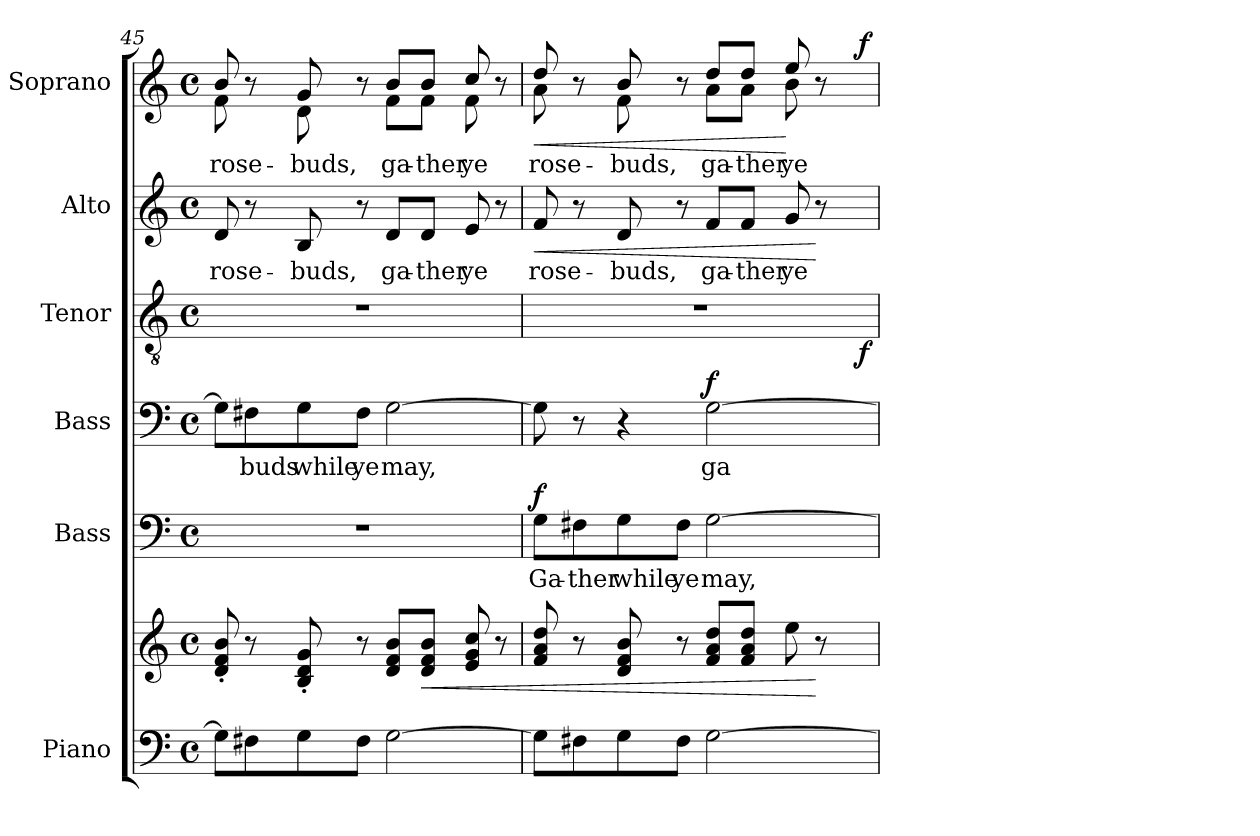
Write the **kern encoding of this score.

**kern	**kern	**dynam	**kern	**text	**dynam	**kern	**text	**dynam	**kern	**dynam	**kern	**text	**dynam	**kern	**text	**dynam
*part6	*part6	*part6	*part5	*part5	*part5	*part4	*part4	*part4	*part3	*part3	*part2	*part2	*part2	*part1	*part1	*part1
*staff7	*staff6	*staff6/7	*staff5	*staff5	*staff5	*staff4	*staff4	*staff4	*staff3	*staff3	*staff2	*staff2	*staff2	*staff1	*staff1	*staff1
*I"Piano	*	*	*I"Bass	*	*	*I"Bass	*	*	*I"Tenor	*	*I"Alto	*	*	*I"Soprano	*	*
*I'Pno.	*	*	*I'B.	*	*	*I'B.	*	*	*I'T.	*	*I'A.	*	*	*I'S.	*	*
!!LO:LB:g=z
*clefF4	*clefG2	*	*clefF4	*	*	*clefF4	*	*	*clefGv2	*	*clefG2	*	*	*clefG2	*	*
*	*	*	*	*	*	*	*	*	*ITrd7c12	*	*	*	*	*	*	*
*k[]	*k[]	*	*k[]	*	*	*k[]	*	*	*k[]	*	*k[]	*	*	*k[]	*	*
*C:	*C:	*	*C:	*	*	*C:	*	*	*C:	*	*C:	*	*	*C:	*	*
*M4/4	*M4/4	*	*M4/4	*	*	*M4/4	*	*	*M4/4	*	*M4/4	*	*	*M4/4	*	*
*met(c)	*met(c)	*	*met(c)	*	*	*met(c)	*	*	*met(c)	*	*met(c)	*	*	*met(c)	*	*
=45	=45	=45	=45	=45	=45	=45	=45	=45	=45	=45	=45	=45	=45	=45	=45	=45
!	!	!	!	!	!	!	!	!	!	!	!	!LO:LY:b:color=#000000	!	!	!	!
*	*	*	*	*	*	*	*	*	*	*	*	*	*	*^	*	*
!	!	!	!	!	!	!	!	!	!	!	!	!	!	!	!	!LO:LY:b:color=#000000	!
8Gi\L]	8di/' 8fi' 8bi'	.	1r	.	.	8Gi\L]	.	.	1r	.	8di/	rose-	.	8bi/	8fi\	rose-	.
!	!	!	!	!	!	!	!LO:LY:b:color=#000000	!	!	!	!	!	!	!	!	!	!
8F#Xi\	8r	.	.	.	.	8F#Xi\	-buds	.	.	.	8r	.	.	8r	8ryy	.	.
!	!	!	!	!	!	!	!LO:LY:b:color=#000000	!	!	!	!	!	!	!	!	!	!
!	!	!	!	!	!	!	!	!	!	!	!	!LO:LY:b:color=#000000	!	!	!	!	!
!	!	!	!	!	!	!	!	!	!	!	!	!	!	!	!	!LO:LY:b:color=#000000	!
8Gi\	8Bi/' 8di' 8gi'	.	.	.	.	8Gi\	while	.	.	.	8Bi/	-buds,	.	8gi/	8di\	-buds,	.
!	!	!	!	!	!	!	!LO:LY:b:color=#000000	!	!	!	!	!	!	!	!	!	!
8F#i\J	8r	.	.	.	.	8F#i\J	ye	.	.	.	8r	.	.	8r	8ryy	.	.
!	!	!	!	!	!	!	!LO:LY:b:color=#000000	!	!	!	!	!	!	!	!	!	!
!	!	!	!	!	!	!	!	!	!	!	!	!LO:LY:b:color=#000000	!	!	!	!	!
!	!	!	!	!	!	!	!	!	!	!	!	!	!	!	!	!LO:LY:b:color=#000000	!
[>2Gi\	8di/ 8fi 8biL	.	.	.	.	[>2Gi\	may,	.	.	.	8di/L	ga-	.	8bi/L	8fi\L	ga-	.
!	!	!LO:HP:b	!	!	!	!	!	!	!	!	!	!	!	!	!	!	!
!	!	!	!	!	!	!	!	!	!	!	!	!LO:LY:b:color=#000000	!	!	!	!	!
!	!	!	!	!	!	!	!	!	!	!	!	!	!	!	!	!LO:LY:b:color=#000000	!
.	8di/ 8fi 8biJ	<	.	.	.	.	.	.	.	.	8di/J	-ther	.	8bi/J	8fi\J	-ther	.
!	!	!	!	!	!	!	!	!	!	!	!	!LO:LY:b:color=#000000	!	!	!	!	!
!	!	!	!	!	!	!	!	!	!	!	!	!	!	!	!	!LO:LY:b:color=#000000	!
.	8ei/ 8gi 8cci	.	.	.	.	.	.	.	.	.	8ei/	ye	.	8cci/	8fi\	ye	.
.	8r	.	.	.	.	.	.	.	.	.	8r	.	.	8r	8ryy	.	.
*	*	*	*	*	*	*	*	*	*	*	*	*	*	*v	*v	*	*
=46	=46	=46	=46	=46	=46	=46	=46	=46	=46	=46	=46	=46	=46	=46	=46	=46
*	*	*	*	*	*	*	*	*	*	*	*	*	*	*^	*	*
!	!	!	!	!LO:LY:b:color=#000000	!	!	!	!	!	!	!	!	!	!	!	!	!
*	*	*	*	*	*	*	*	*	*	*	*	*	*	*v	*v	*	*
*	*	*	*	*	*	*	*	*	*	*	*	*	*	*^	*	*
!	!	!	!	!	!	!	!	!	!	!	!	!LO:LY:b:color=#000000	!LO:HP:b	!	!	!	!
*	*	*	*	*	*	*	*	*	*	*	*	*	*	*v	*v	*	*
*	*	*	*	*	*	*	*	*	*	*	*	*	*	*^	*	*
!	!	!	!	!	!	!	!	!	!	!	!	!	!	!	!	!LO:LY:b:color=#000000	!LO:HP:b
*	*	*	*	*	*	*	*	*	*^	*	*	*	*	*	*^	*	*
8Gi\L]	8fi/ 8ai 8ddi	.	8Gi\L	Ga-	f	8Gi\]	.	.	1r	2ryy	.	8fi/	rose-	<	8ddi/	8ai\	2ryy	rose-	<
!	!	!	!	!LO:LY:b:color=#000000	!	!	!	!	!	!	!	!	!	!	!	!	!	!	!
8F#Xi\	8r	.	8F#Xi\	-ther	.	8r	.	.	.	.	.	8r	.	.	8ryy	8r	.	.	.
!	!	!	!	!LO:LY:b:color=#000000	!	!	!	!	!	!	!	!	!	!	!	!	!	!	!
!	!	!	!	!	!	!	!	!	!	!	!	!	!LO:LY:b:color=#000000	!	!	!	!	!	!
!	!	!	!	!	!	!	!	!	!	!	!	!	!	!	!	!	!	!LO:LY:b:color=#000000	!
8Gi\	8di/ 8fi 8bi	.	8Gi\	while	.	4r	.	.	.	.	.	8di/	-buds,	.	8bi/	8fi\	.	-buds,	.
!	!	!	!	!LO:LY:b:color=#000000	!	!	!	!	!	!	!	!	!	!	!	!	!	!	!
8F#i\J	8r	.	8F#i\J	ye	.	.	.	.	.	.	.	8r	.	.	8ryy	8r	.	.	.
!	!	!	!	!LO:LY:b:color=#000000	!	!	!	!	!	!	!	!	!	!	!	!	!	!	!
!	!	!	!	!	!	!	!LO:LY:b:color=#000000	!	!	!	!	!	!	!	!	!	!	!	!
!	!	!	!	!	!	!	!	!	!	!	!	!	!LO:LY:b:color=#000000	!	!	!	!	!	!
!	!	!	!	!	!	!	!	!	!	!	!	!	!	!	!	!	!	!LO:LY:b:color=#000000	!
[>2Gi\	8fi/ 8ai 8ddiL	.	[>2Gi\	may,	.	[>2Gi\	ga-	f	.	4ryy	.	8fi/L	ga-	.	8ddi/L	8ai\L	4ryy	ga-	.
!	!	!	!	!	!	!	!	!	!	!	!	!	!LO:LY:b:color=#000000	!	!	!	!	!	!
!	!	!	!	!	!	!	!	!	!	!	!	!	!	!	!	!	!	!LO:LY:b:color=#000000	!
.	8fi/ 8ai 8ddiJ	.	.	.	.	.	.	.	.	.	.	8fi/J	-ther	.	8ddi/J	8ai\J	.	-ther	.
!	!	!	!	!	!	!	!	!	!	!	!	!	!LO:LY:b:color=#000000	!	!	!	!	!	!
!	!	!	!	!	!	!	!	!	!	!	!	!	!	!	!	!	!	!LO:LY:b:color=#000000	!
.	8eei\	.	.	.	.	.	.	.	.	8ryy	.	8gi/	ye	.	8eei/	8bi\	8ryy	ye	[
.	8r	[	.	.	.	.	.	.	.	16ryy	.	8r	.	[	8ryy	8r	16ryy	.	.
.	.	.	.	.	.	.	.	.	.	32ryy	.	.	.	.	.	.	32ryy	.	.
.	.	.	.	.	.	.	.	.	.	64ryy	.	.	.	.	.	.	64ryy	.	.
.	.	.	.	.	.	.	.	.	.	128...ryy	.	.	.	.	.	.	128...ryy	.	.
.	.	.	.	.	.	.	.	.	.	1024ryy	f	.	.	.	.	.	1024ryy	.	f
*	*	*	*	*	*	*	*	*	*v	*v	*	*	*	*	*v	*v	*v	*	*
=	=	=	=	=	=	=	=	=	=	=	=	=	=	=	=	=
*-	*-	*-	*-	*-	*-	*-	*-	*-	*-	*-	*-	*-	*-	*-	*-	*-
